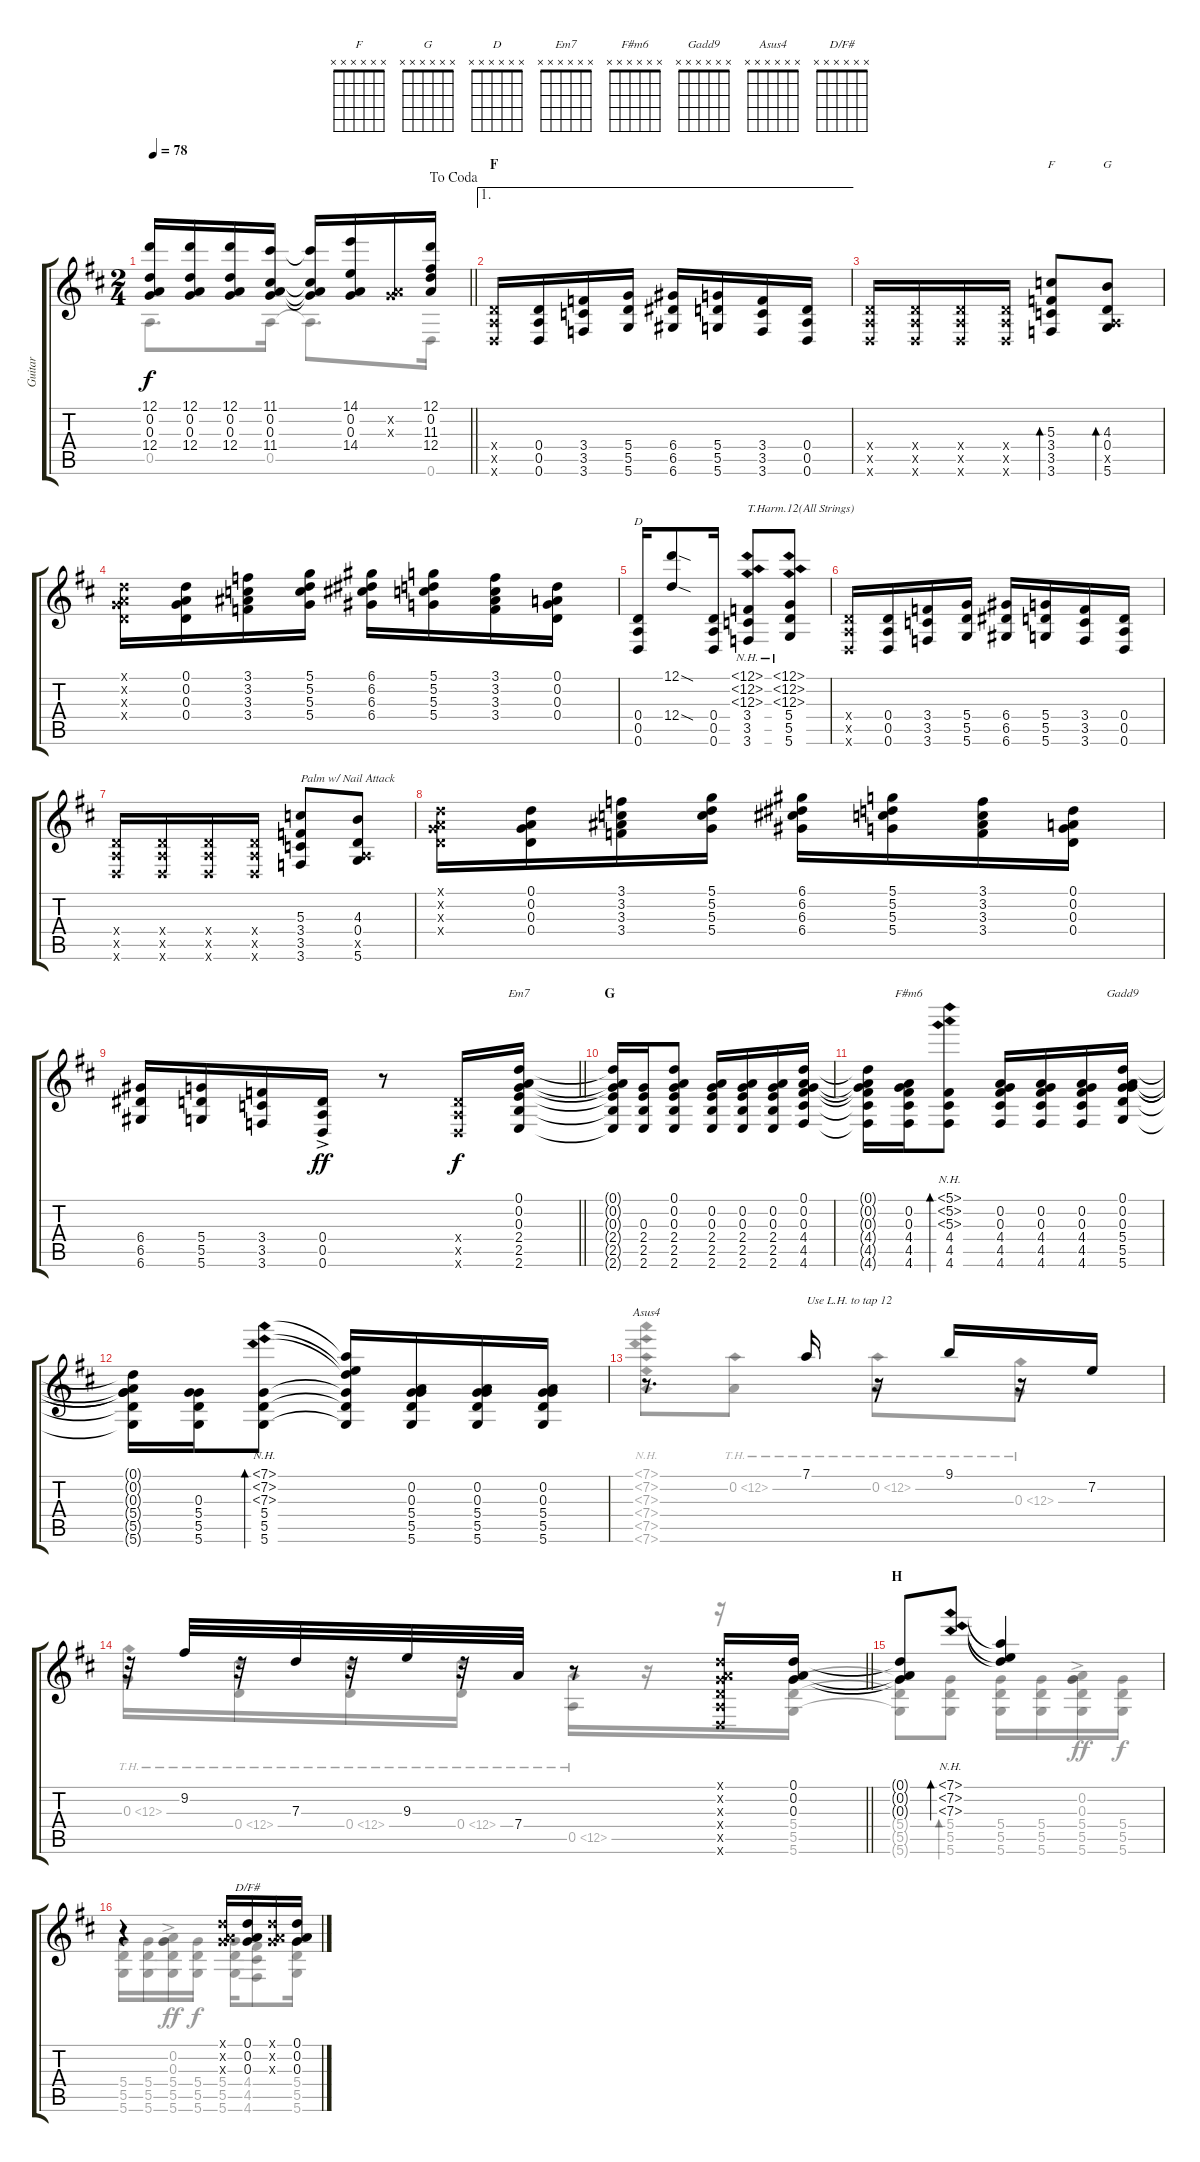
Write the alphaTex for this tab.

\track ("Guitar" "Guitar") {instrument acousticguitarsteel}
\staff {score tabs}
\tuning (D4 A3 G3 D3 A2 D2) {hide}
\chord ("F" x x x x x x)
\chord ("G" x x x x x x)
\chord ("D" x x x x x x)
\chord ("Em7" x x x x x x)
\chord ("F#m6" x x x x x x)
\chord ("Gadd9" x x x x x x)
\chord ("Asus4" x x x x x x)
\chord ("D/F#" x x x x x x)
\voice
\ts (2 4)
\jump dacoda
\tempo 78
\clef g2
\barLineRight lightlight
\ks d
(12.1{t} 0.2{t} 0.3{t} 12.4{t}).16{dy f} (12.1 0.2 0.3 12.4).16 (12.1 0.2 0.3 12.4).16 (11.1 0.2 0.3 11.4).16 (11.1{t} 0.2{t} 0.3{t} 11.4{t}).16 (14.1 0.2 0.3 14.4).16 (0.2{x} 0.3{x}).16 (12.1 0.2 11.3 12.4).16 |
\ae 1
\section ("" "F")
(0.4{x} 0.5{x} 0.6{x}).16 (0.4 0.5 0.6).16 (3.4 3.5 3.6).16 (5.4 5.5 5.6).16 (6.4 6.5 6.6).16 (5.4 5.5 5.6).16 (3.4 3.5 3.6).16 (0.4 0.5 0.6).16 |
(0.4{x} 0.5{x} 0.6{x}).16 (0.4{x} 0.5{x} 0.6{x}).16 (0.4{x} 0.5{x} 0.6{x}).16 (0.4{x} 0.5{x} 0.6{x}).16 (5.3 3.4 3.5 3.6).8{bd 240 ch "F"} (4.3 0.4 0.5{x} 5.6).8{bd 240 ch "G"} |
(0.1{x} 0.2{x} 0.3{x} 0.4{x}).16 (0.1 0.2 0.3 0.4).16 (3.1 3.2 3.3 3.4).16 (5.1 5.2 5.3 5.4).16 (6.1 6.2 6.3 6.4).16 (5.1 5.2 5.3 5.4).16 (3.1 3.2 3.3 3.4).16 (0.1 0.2 0.3 0.4).16 |
(0.4 0.5 0.6).16{ch "D"} (12.1{sod} 12.4{sod}).8 (0.4 0.5 0.6).16 (12.1{nh} 12.2{nh} 12.3{nh} 3.4 3.5 3.6).8{txt "T.Harm.12(All Strings)"} (12.1{nh} 12.2{nh} 12.3{nh} 5.4 5.5 5.6).8 |
(0.4{x} 0.5{x} 0.6{x}).16 (0.4 0.5 0.6).16 (3.4 3.5 3.6).16 (5.4 5.5 5.6).16 (6.4 6.5 6.6).16 (5.4 5.5 5.6).16 (3.4 3.5 3.6).16 (0.4 0.5 0.6).16 |
(0.4{x} 0.5{x} 0.6{x}).16 (0.4{x} 0.5{x} 0.6{x}).16 (0.4{x} 0.5{x} 0.6{x}).16 (0.4{x} 0.5{x} 0.6{x}).16 (5.3 3.4 3.5 3.6).8{txt "Palm w/ Nail Attack"} (4.3 0.4 0.5{x} 5.6).8 |
(0.1{x} 0.2{x} 0.3{x} 0.4{x}).16 (0.1 0.2 0.3 0.4).16 (3.1 3.2 3.3 3.4).16 (5.1 5.2 5.3 5.4).16 (6.1 6.2 6.3 6.4).16 (5.1 5.2 5.3 5.4).16 (3.1 3.2 3.3 3.4).16 (0.1 0.2 0.3 0.4).16 |
\barLineRight lightlight
(6.4 6.5 6.6).16 (5.4 5.5 5.6).16 (3.4 3.5 3.6).16 (0.4{ac} 0.5{ac} 0.6{ac}).16{dy ff} r.8 (0.4{x} 0.5{x} 0.6{x}).16{dy f} (0.1 0.2 0.3 2.4 2.5 2.6).16{ch "Em7"} |
\section ("" "G")
(0.1{t} 0.2{t} 0.3{t} 2.4{t} 2.5{t} 2.6{t}).16 (0.3 2.4 2.5 2.6).16 (0.1 0.2 0.3 2.4 2.5 2.6).8 (0.2 0.3 2.4 2.5 2.6).16 (0.2 0.3 2.4 2.5 2.6).16 (0.2 0.3 2.4 2.5 2.6).16 (0.1 0.2 0.3 4.4 4.5 4.6).16 |
(0.1{t} 0.2{t} 0.3{t} 4.4{t} 4.5{t} 4.6{t}).16 (0.2 0.3 4.4 4.5 4.6).16{ch "F#m6"} (5.1{nh} 5.2{nh} 5.3{nh} 4.4 4.5 4.6).8{bd 240} (0.2 0.3 4.4 4.5 4.6).16 (0.2 0.3 4.4 4.5 4.6).16 (0.2 0.3 4.4 4.5 4.6).16 (0.1 0.2 0.3 5.4 5.5 5.6).16{ch "Gadd9"} |
(0.1{t} 0.2{t} 0.3{t} 5.4{t} 5.5{t} 5.6{t}).16 (0.3 5.4 5.5 5.6).16 (7.1{nh} 7.2{nh} 7.3{nh} 5.4 5.5 5.6).8{bd 240} (7.1{t} 7.2{t} 7.3{t} 5.4{t} 5.5{t} 5.6{t}).16 (0.2 0.3 5.4 5.5 5.6).16 (0.2 0.3 5.4 5.5 5.6).16 (0.2 0.3 5.4 5.5 5.6).16 |
r.8{d ch "Asus4"} 7.1.16{txt "Use L.H. to tap 12"} r.16 9.1.16 r.16 7.2.16 |
\barLineRight lightlight
r.32 9.2.32 r.32 7.3.32 r.32 9.3.32 r.32 7.4.32 r.8 (0.1{x} 0.2{x} 0.3{x} 0.4{x} 0.5{x} 0.6{x}).16 (0.1 0.2 0.3).16 |
\section ("" "H")
(0.1{t} 0.2{t} 0.3{t}).8 (7.1{nh} 7.2{nh} 7.3{nh}).8{bd 240} (7.1{t} 7.2{t} 7.3{t}).4 |
r.4 (0.1{x} 0.2{x} 0.3{x}).16 (0.1 0.2 0.3).16{ch "D/F#"} (0.1{x} 0.2{x} 0.3{x}).16 (0.1 0.2 0.3).16
\voice
\clef g2
\ottava regular
\simile none
\barLineRight lightlight
\ks d
0.5{t}.8{d dy f} 0.5.16 0.5{t}.8{d} 0.6.16 |
|
|
|
|
|
|
|
\barLineRight lightlight
|
|
|
|
(7.1{nh} 7.2{nh} 7.3{nh} 7.4{nh} 7.5{nh} 7.6{nh}).8 0.2{th 12}.8 0.2{th 12}.8 0.3{th 12}.8 |
\barLineRight lightlight
0.3{th 12}.16 0.4{th 12}.16 0.4{th 12}.16 0.4{th 12}.16 0.5{th 12}.16 r.16 r.16 (5.4 5.5 5.6).16 |
(5.4{t} 5.5{t} 5.6{t}).8 (5.4 5.5 5.6).8{bd 240} (5.4 5.5 5.6).16 (5.4 5.5 5.6).16 (0.2{ac} 0.3{ac} 5.4{ac} 5.5{ac} 5.6{ac}).16{dy ff} (5.4 5.5 5.6).16{dy f} |
(5.4 5.5 5.6).16 (5.4 5.5 5.6).16 (0.2{ac} 0.3{ac} 5.4{ac} 5.5{ac} 5.6{ac}).16{dy ff} (5.4 5.5 5.6).16{dy f} (5.4 5.5 5.6).16 (4.4 4.5 4.6).8 (5.4 5.5 5.6).16
